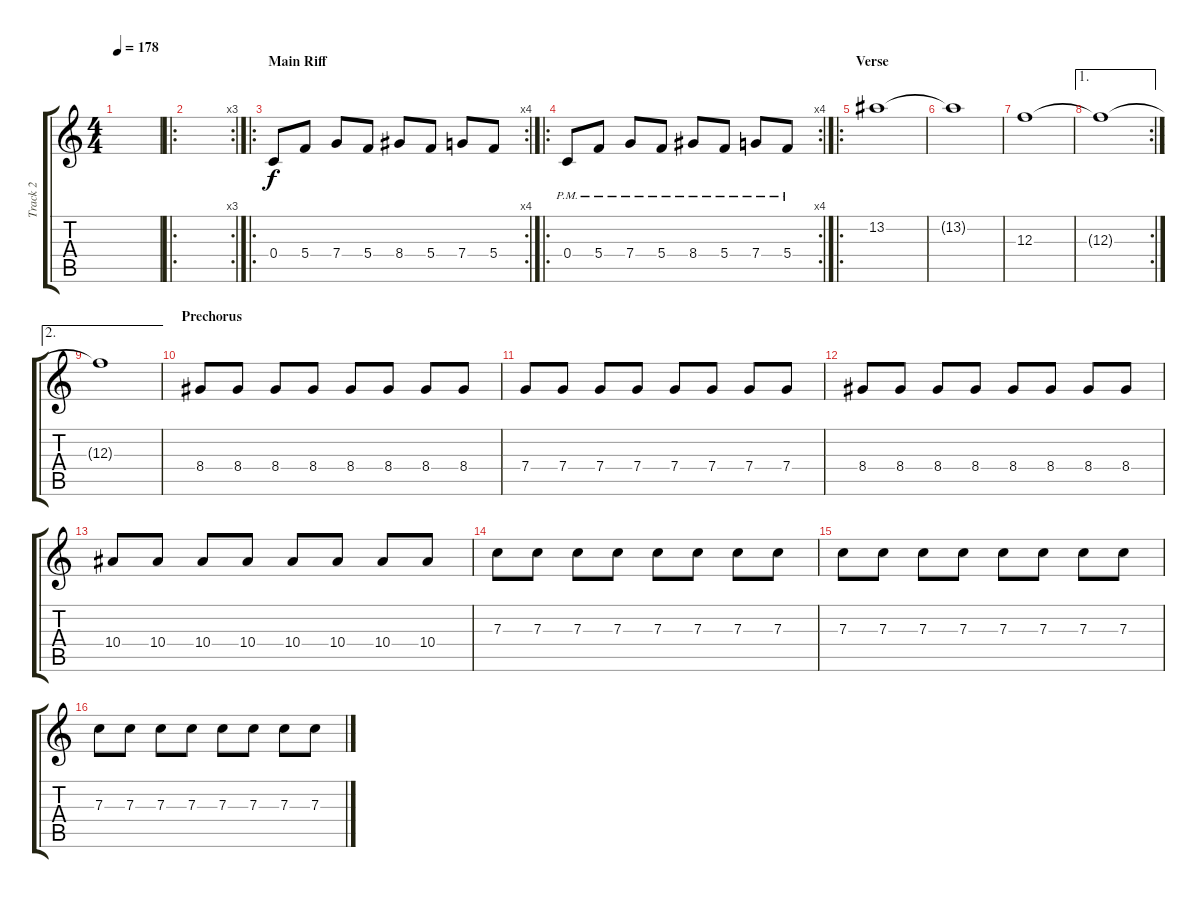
\track ("Track 2" "Track 2") {instrument distortionguitar}
\staff {score tabs}
\tuning (D4 A3 F3 C3 G2 C2) {hide}
\ts (4 4)
\tempo 178
\clef g2
\ks c
|
\ro
\rc 3
|
\ro
\rc 4
\section ("" "Main Riff")
0.4.8 5.4.8 7.4.8 5.4.8 8.4.8 5.4.8 7.4.8 5.4.8 |
\ro
\rc 4
0.4{pm}.8 5.4{pm}.8 7.4{pm}.8 5.4{pm}.8 8.4{pm}.8 5.4{pm}.8 7.4{pm}.8 5.4{pm}.8 |
\ro
\section ("" "Verse")
13.2.1 |
13.2{t}.1 |
12.3.1 |
\ae 1
\rc 2
12.3{t}.1 |
\ae 2
12.3{t}.1 |
\section ("" "Prechorus")
8.4.8 8.4.8 8.4.8 8.4.8 8.4.8 8.4.8 8.4.8 8.4.8 |
7.4.8 7.4.8 7.4.8 7.4.8 7.4.8 7.4.8 7.4.8 7.4.8 |
8.4.8 8.4.8 8.4.8 8.4.8 8.4.8 8.4.8 8.4.8 8.4.8 |
10.4.8 10.4.8 10.4.8 10.4.8 10.4.8 10.4.8 10.4.8 10.4.8 |
7.3.8 7.3.8 7.3.8 7.3.8 7.3.8 7.3.8 7.3.8 7.3.8 |
7.3.8 7.3.8 7.3.8 7.3.8 7.3.8 7.3.8 7.3.8 7.3.8 |
7.3.8 7.3.8 7.3.8 7.3.8 7.3.8 7.3.8 7.3.8 7.3.8
